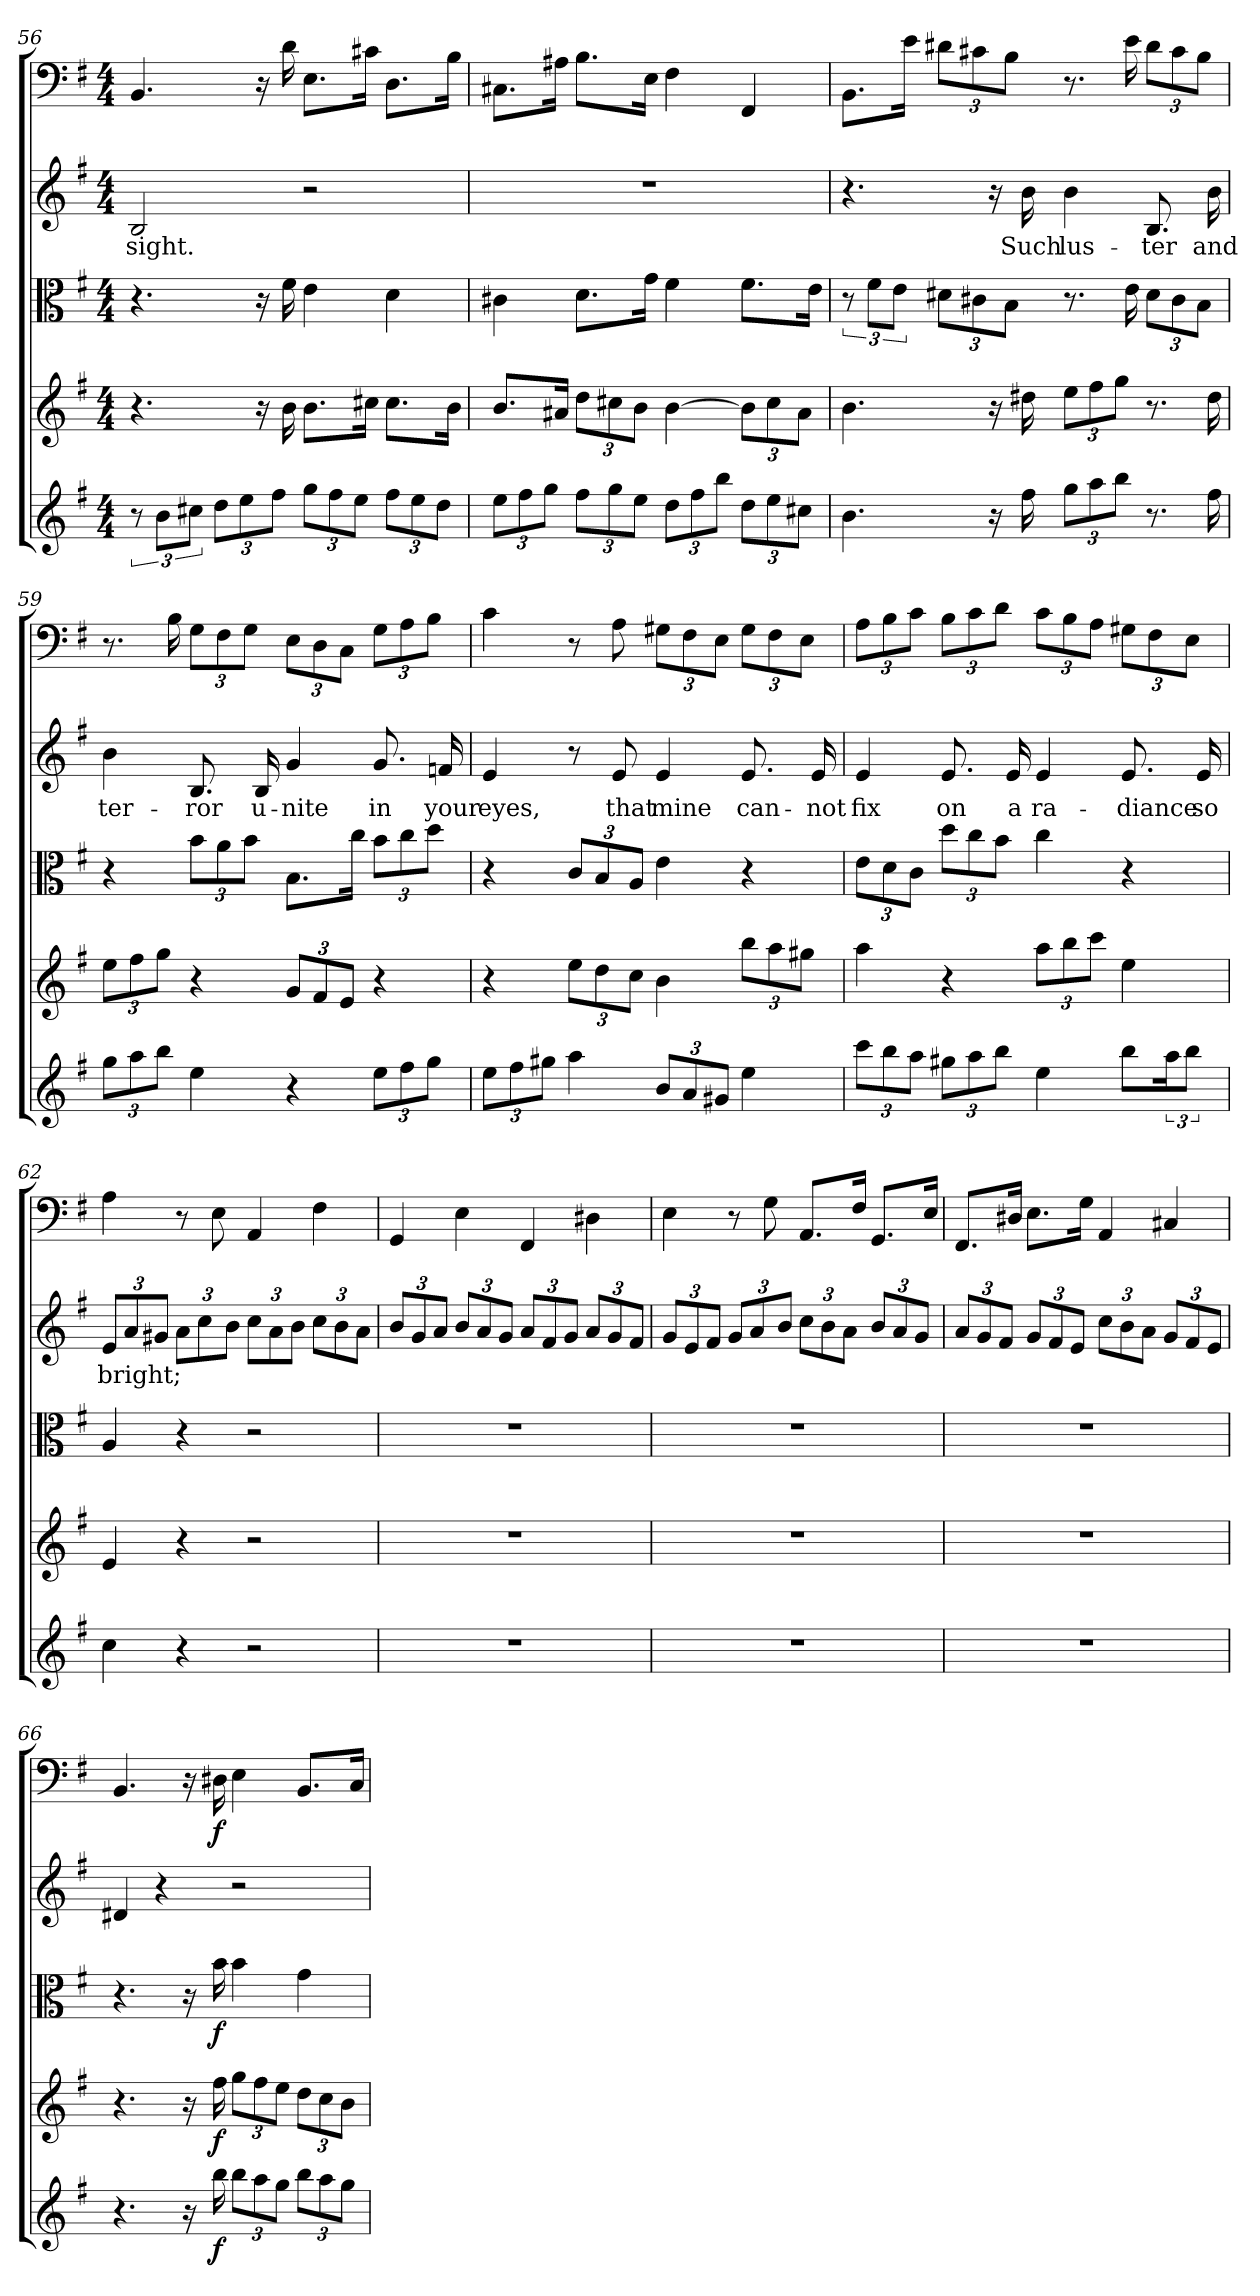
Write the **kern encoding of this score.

**kern	**dynam	**kern	**dynam	**kern	**dynam	**kern	**text	**kern	**dynam
*part5	*part5	*part4	*part4	*part3	*part3	*part2	*part2	*part1	*part1
*staff5	*staff5	*staff4	*staff4	*staff3	*staff3	*staff2	*staff2	*staff1	*staff1
*clefG2	*	*clefG2	*	*clefC3	*	*clefG2	*	*clefF4	*
*k[f#]	*	*k[f#]	*	*k[f#]	*	*k[f#]	*	*k[f#]	*
*e:	*	*e:	*	*e:	*	*e:	*	*e:	*
*M4/4	*	*M4/4	*	*M4/4	*	*M4/4	*	*M4/4	*
=56	=56	=56	=56	=56	=56	=56	=56	=56	=56
12r	.	4.r	.	4.r	.	2B/	sight.	4.BB/	.
12b\L	.	.	.	.	.	.	.	.	.
12cc#X\J	.	.	.	.	.	.	.	.	.
12dd\L	.	.	.	.	.	.	.	.	.
12ee\	.	.	.	.	.	.	.	.	.
.	.	16r	.	16r	.	.	.	16r	.
12ff#\J	.	.	.	.	.	.	.	.	.
.	.	16b\	.	16f#\	.	.	.	16d\	.
12gg\L	.	8.b\L	.	4e\	.	2r	.	8.E\L	.
12ff#\	.	.	.	.	.	.	.	.	.
12ee\J	.	.	.	.	.	.	.	.	.
.	.	16cc#X\Jk	.	.	.	.	.	16c#X\Jk	.
12ff#\L	.	8.cc#\L	.	4d\	.	.	.	8.D\L	.
12ee\	.	.	.	.	.	.	.	.	.
12dd\J	.	.	.	.	.	.	.	.	.
.	.	16b\Jk	.	.	.	.	.	16B\Jk	.
=57	=57	=57	=57	=57	=57	=57	=57	=57	=57
12ee\L	.	8.b/L	.	4c#X\	.	1r	.	8.C#X\L	.
12ff#\	.	.	.	.	.	.	.	.	.
12gg\J	.	.	.	.	.	.	.	.	.
.	.	16a#X/Jk	.	.	.	.	.	16A#X\Jk	.
12ff#\L	.	12dd\L	.	8.d\L	.	.	.	8.B\L	.
12gg\	.	12cc#X\	.	.	.	.	.	.	.
12ee\J	.	12b\J	.	.	.	.	.	.	.
.	.	.	.	16g\Jk	.	.	.	16E\Jk	.
12dd\L	.	[4b\	.	4f#\	.	.	.	4F#\	.
12ff#\	.	.	.	.	.	.	.	.	.
12bb\J	.	.	.	.	.	.	.	.	.
12dd\L	.	12b\L]	.	8.f#\L	.	.	.	4FF#/	.
12ee\	.	12cc#\	.	.	.	.	.	.	.
12cc#X\J	.	12a#\J	.	.	.	.	.	.	.
.	.	.	.	16e\Jk	.	.	.	.	.
=58	=58	=58	=58	=58	=58	=58	=58	=58	=58
4.b\	.	4.b\	.	12r	.	4.r	.	8.BB\L	.
.	.	.	.	12f#\L	.	.	.	.	.
.	.	.	.	12e\J	.	.	.	.	.
.	.	.	.	.	.	.	.	16e\Jk	.
.	.	.	.	12d#X\L	.	.	.	12d#X\L	.
.	.	.	.	12c#X\	.	.	.	12c#X\	.
16r	.	16r	.	.	.	16r	.	.	.
.	.	.	.	12B\J	.	.	.	12B\J	.
16ff#\	.	16dd#X\	.	.	.	16b\	Such	.	.
12gg\L	.	12ee\L	.	8.r	.	4b\	lus-	8.r	.
12aa\	.	12ff#\	.	.	.	.	.	.	.
12bb\J	.	12gg\J	.	.	.	.	.	.	.
.	.	.	.	16e\	.	.	.	16e\	.
8.r	.	8.r	.	12d#\L	.	8.B/	-ter	12d#\L	.
.	.	.	.	12c#\	.	.	.	12c#\	.
.	.	.	.	12B\J	.	.	.	12B\J	.
16ff#\	.	16dd#\	.	.	.	16b\	and	.	.
=59	=59	=59	=59	=59	=59	=59	=59	=59	=59
12gg\L	.	12ee\L	.	4r	.	4b\	ter-	8.r	.
12aa\	.	12ff#\	.	.	.	.	.	.	.
12bb\J	.	12gg\J	.	.	.	.	.	.	.
.	.	.	.	.	.	.	.	16B\	.
4ee\	.	4r	.	12b\L	.	8.B/	-ror	12G\L	.
.	.	.	.	12a\	.	.	.	12F#\	.
.	.	.	.	12b\J	.	.	.	12G\J	.
.	.	.	.	.	.	16B/	u-	.	.
4r	.	12g/L	.	8.B\L	.	4g/	-nite	12E\L	.
.	.	12f#/	.	.	.	.	.	12D\	.
.	.	12e/J	.	.	.	.	.	12C\J	.
.	.	.	.	16cc\Jk	.	.	.	.	.
12ee\L	.	4r	.	12b\L	.	8.g/	in	12G\L	.
12ff#\	.	.	.	12cc\	.	.	.	12A\	.
12gg\J	.	.	.	12dd\J	.	.	.	12B\J	.
.	.	.	.	.	.	16fn/	your	.	.
=60	=60	=60	=60	=60	=60	=60	=60	=60	=60
12ee\L	.	4r	.	4r	.	4e/	eyes,	4c\	.
12ff#\	.	.	.	.	.	.	.	.	.
12gg#X\J	.	.	.	.	.	.	.	.	.
4aa\	.	12ee\L	.	12c/L	.	8r	.	8r	.
.	.	12dd\	.	12B/	.	.	.	.	.
.	.	.	.	.	.	8e/	that	8A\	.
.	.	12cc\J	.	12A/J	.	.	.	.	.
12b/L	.	4b\	.	4e\	.	4e/	mine	12G#X\L	.
12a/	.	.	.	.	.	.	.	12F#\	.
12g#X/J	.	.	.	.	.	.	.	12E\J	.
4ee\	.	12bb\L	.	4r	.	8.e/	can-	12G#\L	.
.	.	12aa\	.	.	.	.	.	12F#\	.
.	.	12gg#X\J	.	.	.	.	.	12E\J	.
.	.	.	.	.	.	16e/	-not	.	.
=61	=61	=61	=61	=61	=61	=61	=61	=61	=61
12ccc\L	.	4aa\	.	12e\L	.	4e/	fix	12A\L	.
12bb\	.	.	.	12d\	.	.	.	12B\	.
12aa\J	.	.	.	12c\J	.	.	.	12c\J	.
12gg#X\L	.	4r	.	12dd\L	.	8.e/	on	12B\L	.
12aa\	.	.	.	12cc\	.	.	.	12c\	.
12bb\J	.	.	.	12b\J	.	.	.	12d\J	.
.	.	.	.	.	.	16e/	a	.	.
4ee\	.	12aa\L	.	4cc\	.	4e/	ra-	12c\L	.
.	.	12bb\	.	.	.	.	.	12B\	.
.	.	12ccc\J	.	.	.	.	.	12A\J	.
8bb\L	.	4ee\	.	4r	.	8.e/	-diance	12G#X\L	.
.	.	.	.	.	.	.	.	12F#\	.
24aa\K	.	.	.	.	.	.	.	.	.
12bb\J	.	.	.	.	.	.	.	12E\J	.
.	.	.	.	.	.	16e/	so	.	.
=62	=62	=62	=62	=62	=62	=62	=62	=62	=62
4cc\	.	4e/	.	4A/	.	12e/L	bright;	4A\	.
.	.	.	.	.	.	12a/	.	.	.
.	.	.	.	.	.	12g#X/J	.	.	.
4r	.	4r	.	4r	.	12a\L	.	8r	.
.	.	.	.	.	.	12cc\	.	.	.
.	.	.	.	.	.	.	.	8E\	.
.	.	.	.	.	.	12b\J	.	.	.
2r	.	2r	.	2r	.	12cc\L	.	4AA/	.
.	.	.	.	.	.	12a\	.	.	.
.	.	.	.	.	.	12b\J	.	.	.
.	.	.	.	.	.	12cc\L	.	4F#\	.
.	.	.	.	.	.	12b\	.	.	.
.	.	.	.	.	.	12a\J	.	.	.
=63	=63	=63	=63	=63	=63	=63	=63	=63	=63
1r	.	1r	.	1r	.	12b/L	.	4GG/	.
.	.	.	.	.	.	12g/	.	.	.
.	.	.	.	.	.	12a/J	.	.	.
.	.	.	.	.	.	12b/L	.	4E\	.
.	.	.	.	.	.	12a/	.	.	.
.	.	.	.	.	.	12g/J	.	.	.
.	.	.	.	.	.	12a/L	.	4FF#/	.
.	.	.	.	.	.	12f#/	.	.	.
.	.	.	.	.	.	12g/J	.	.	.
.	.	.	.	.	.	12a/L	.	4D#X\	.
.	.	.	.	.	.	12g/	.	.	.
.	.	.	.	.	.	12f#/J	.	.	.
=64	=64	=64	=64	=64	=64	=64	=64	=64	=64
1r	.	1r	.	1r	.	12g/L	.	4E\	.
.	.	.	.	.	.	12e/	.	.	.
.	.	.	.	.	.	12f#/J	.	.	.
.	.	.	.	.	.	12g/L	.	8r	.
.	.	.	.	.	.	12a/	.	.	.
.	.	.	.	.	.	.	.	8G\	.
.	.	.	.	.	.	12b/J	.	.	.
.	.	.	.	.	.	12cc\L	.	8.AA/L	.
.	.	.	.	.	.	12b\	.	.	.
.	.	.	.	.	.	12a\J	.	.	.
.	.	.	.	.	.	.	.	16F#/Jk	.
.	.	.	.	.	.	12b/L	.	8.GG/L	.
.	.	.	.	.	.	12a/	.	.	.
.	.	.	.	.	.	12g/J	.	.	.
.	.	.	.	.	.	.	.	16E/Jk	.
=65	=65	=65	=65	=65	=65	=65	=65	=65	=65
1r	.	1r	.	1r	.	12a/L	.	8.FF#/L	.
.	.	.	.	.	.	12g/	.	.	.
.	.	.	.	.	.	12f#/J	.	.	.
.	.	.	.	.	.	.	.	16D#X/Jk	.
.	.	.	.	.	.	12g/L	.	8.E\L	.
.	.	.	.	.	.	12f#/	.	.	.
.	.	.	.	.	.	12e/J	.	.	.
.	.	.	.	.	.	.	.	16G\Jk	.
.	.	.	.	.	.	12cc\L	.	4AA/	.
.	.	.	.	.	.	12b\	.	.	.
.	.	.	.	.	.	12a\J	.	.	.
.	.	.	.	.	.	12g/L	.	4C#X/	.
.	.	.	.	.	.	12f#/	.	.	.
.	.	.	.	.	.	12e/J	.	.	.
=66	=66	=66	=66	=66	=66	=66	=66	=66	=66
4.r	.	4.r	.	4.r	.	4d#X/	.	4.BB/	.
.	.	.	.	.	.	4r	.	.	.
16r	.	16r	.	16r	.	.	.	16r	.
16bb\	f	16ff#\	f	16b\	f	.	.	16D#X\	f
12bb\L	.	12gg\L	.	4b\	.	2r	.	4E\	.
12aa\	.	12ff#\	.	.	.	.	.	.	.
12gg\J	.	12ee\J	.	.	.	.	.	.	.
12bb\L	.	12dd\L	.	4g\	.	.	.	8.BB/L	.
12aa\	.	12cc\	.	.	.	.	.	.	.
12gg\J	.	12b\J	.	.	.	.	.	.	.
.	.	.	.	.	.	.	.	16C/Jk	.
=	=	=	=	=	=	=	=	=	=
*-	*-	*-	*-	*-	*-	*-	*-	*-	*-
